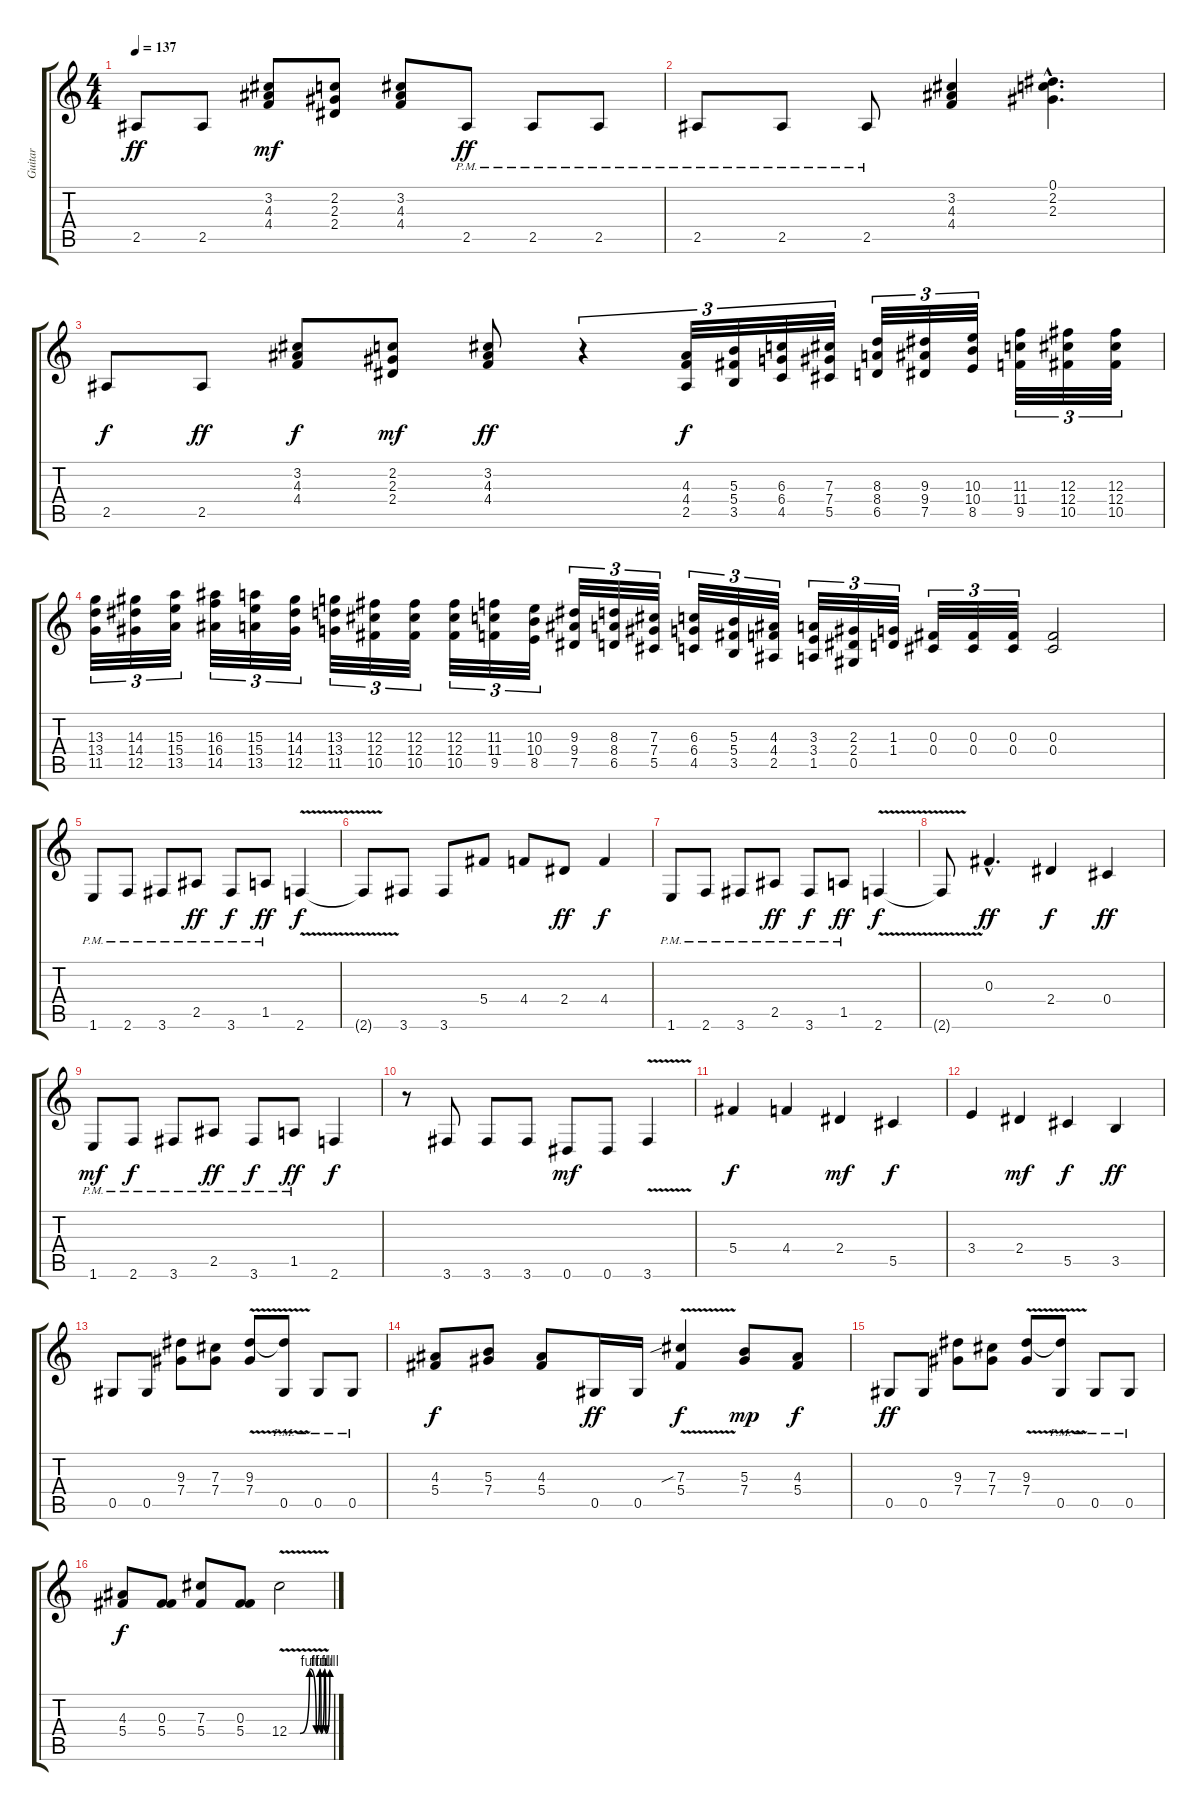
\track ("Guitar " "Guitar ") {instrument distortionguitar}
\staff {score tabs}
\tuning (Eb4 Bb3 Gb3 Db3 Ab2 Eb2) {hide}
\ts (4 4)
\tempo 137
\clef g2
\ks c
2.5.8{dy ff} 2.5.8 (3.2 4.3 4.4).8{dy mf} (2.2 2.3 2.4).8 (3.2 4.3 4.4).8 2.5{pm}.8{dy ff} 2.5{pm}.8 2.5{pm}.8 |
2.5{pm}.8 2.5{pm}.8 2.5{pm}.8 (3.2 4.3 4.4).4 (0.1{hac} 2.2{hac} 2.3{hac}).4{d} |
2.5.8{dy f} 2.5.8{dy ff} (3.2 4.3 4.4).8{dy f} (2.2 2.3 2.4).8{dy mf} (3.2 4.3 4.4).8{dy ff} r.4{tu (3 2)} (4.3 4.4 2.5).32{tu (3 2) dy f instrument guitarfretnoise} (5.3 5.4 3.5).32{tu (3 2)} (6.3 6.4 4.5).32{tu (3 2)} (7.3 7.4 5.5).32{tu (3 2)} (8.3 8.4 6.5).32{tu (3 2)} (9.3 9.4 7.5).32{tu (3 2)} (10.3 10.4 8.5).32{tu (3 2)} (11.3 11.4 9.5).32{tu (3 2)} (12.3 12.4 10.5).32{tu (3 2)} (12.3 12.4 10.5).32{tu (3 2)} |
(13.3 13.4 11.5).32{tu (3 2)} (14.3 14.4 12.5).32{tu (3 2)} (15.3 15.4 13.5).32{tu (3 2)} (16.3 16.4 14.5).32{tu (3 2)} (15.3 15.4 13.5).32{tu (3 2)} (14.3 14.4 12.5).32{tu (3 2)} (13.3 13.4 11.5).32{tu (3 2)} (12.3 12.4 10.5).32{tu (3 2)} (12.3 12.4 10.5).32{tu (3 2)} (12.3 12.4 10.5).32{tu (3 2)} (11.3 11.4 9.5).32{tu (3 2)} (10.3 10.4 8.5).32{tu (3 2)} (9.3 9.4 7.5).32{tu (3 2)} (8.3 8.4 6.5).32{tu (3 2)} (7.3 7.4 5.5).32{tu (3 2)} (6.3 6.4 4.5).32{tu (3 2)} (5.3 5.4 3.5).32{tu (3 2)} (4.3 4.4 2.5).32{tu (3 2)} (3.3 3.4 1.5).32{tu (3 2)} (2.3 2.4 0.5).32{tu (3 2)} (1.3 1.4).32{tu (3 2)} (0.3 0.4).32{tu (3 2)} (0.3 0.4).32{tu (3 2)} (0.3 0.4).32{tu (3 2)} (0.3 0.4).2{instrument distortionguitar} |
\section ("" "")
1.6{pm}.8 2.6{pm}.8 3.6{pm}.8 2.5{pm}.8{dy ff} 3.6{pm}.8{dy f} 1.5{pm}.8{dy ff} 2.6{v}.4{dy f} |
2.6{t}.8 3.6.8 3.6.8 5.4.8 4.4.8 2.4.8{dy ff} 4.4.4{dy f} |
1.6{pm}.8 2.6{pm}.8 3.6{pm}.8 2.5{pm}.8{dy ff} 3.6{pm}.8{dy f} 1.5{pm}.8{dy ff} 2.6{v}.4{dy f} |
2.6{t}.8 0.3{hac}.4{d dy ff} 2.4.4{dy f} 0.4.4{dy ff} |
1.6{pm}.8{dy mf} 2.6{pm}.8{dy f} 3.6{pm}.8 2.5{pm}.8{dy ff} 3.6{pm}.8{dy f} 1.5{pm}.8{dy ff} 2.6.4{dy f} |
r.8 3.6.8 3.6.8 3.6.8 0.6.8{dy mf} 0.6.8 3.6{v}.4 |
5.4.4{dy f} 4.4.4 2.4.4{dy mf} 5.5.4{dy f} |
3.4.4 2.4.4{dy mf} 5.5.4{dy f} 3.5.4{dy ff} |
\section ("" "")
0.5.8 0.5.8 (9.3 7.4).8 (7.3 7.4).8 (9.3{v} 7.4).8 (9.3{t} 0.5{pm}).8 0.5{pm}.8 0.5{pm}.8 |
(4.3 5.4).8{dy f} (5.3 7.4).8 (4.3 5.4).8 0.5.16{dy ff} 0.5.16 (7.3{v sib} 5.4{v}).4{dy f} (5.3 7.4).8{dy mp} (4.3 5.4).8{dy f} |
0.5.8{dy ff} 0.5.8 (9.3 7.4).8 (7.3 7.4).8 (9.3{v} 7.4).8 (9.3{t} 0.5{pm}).8 0.5{pm}.8 0.5{pm}.8 |
(4.3 5.4).8{dy f} (0.3 5.4).8 (7.3 5.4).8 (0.3 5.4).8 12.4{be (custom 0 0 16 0 30 4 40 0 45 4 47 0 52 4 54 0 60 4) v}.2{instrument guitarharmonics}
